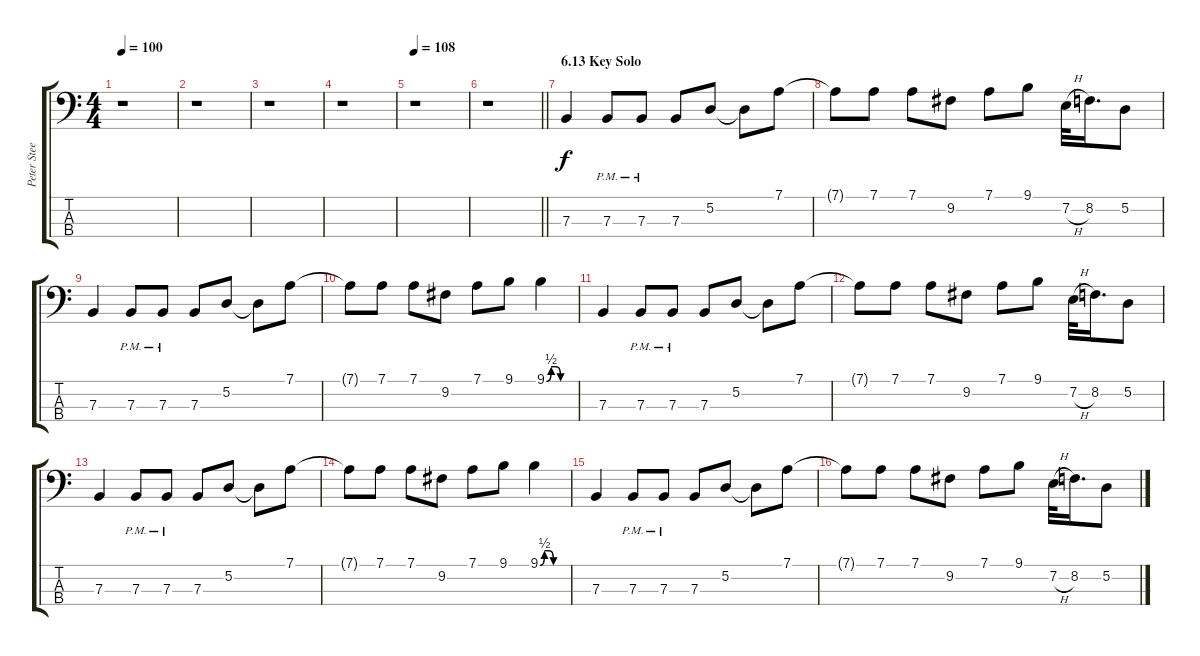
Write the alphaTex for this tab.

\track ("Peter Steele R.I.P. (Bass Guitar)" "Peter Stee") {instrument acousticbass}
\staff {score tabs}
\tuning (D2 A1 E1 B0) {hide}
\ts (4 4)
\tempo 100
\clef f4
\ks c
r.1{dy f} |
r.1 |
r.1 |
r.1 |
\tempo 108
r.1 |
\barLineRight lightlight
r.1 |
\section ("" "6.13 Key Solo")
7.3.4 7.3{pm}.8 7.3{pm}.8 7.3.8 5.2.8 5.2{t}.8 7.1.8 |
7.1{t}.8 7.1.8 7.1.8 9.2.8 7.1.8 9.1.8 7.2{h}.32 8.2.16{d} 5.2.8 |
7.3.4 7.3{pm}.8 7.3{pm}.8 7.3.8 5.2.8 5.2{t}.8 7.1.8 |
7.1{t}.8 7.1.8 7.1.8 9.2.8 7.1.8 9.1.8 9.1{be (custom 0 0 10 2 20 2 30 0 60 0)}.4 |
7.3.4 7.3{pm}.8 7.3{pm}.8 7.3.8 5.2.8 5.2{t}.8 7.1.8 |
7.1{t}.8 7.1.8 7.1.8 9.2.8 7.1.8 9.1.8 7.2{h}.32 8.2.16{d} 5.2.8 |
7.3.4 7.3{pm}.8 7.3{pm}.8 7.3.8 5.2.8 5.2{t}.8 7.1.8 |
7.1{t}.8 7.1.8 7.1.8 9.2.8 7.1.8 9.1.8 9.1{be (custom 0 0 10 2 20 2 30 0 60 0)}.4 |
7.3.4 7.3{pm}.8 7.3{pm}.8 7.3.8 5.2.8 5.2{t}.8 7.1.8 |
7.1{t}.8 7.1.8 7.1.8 9.2.8 7.1.8 9.1.8 7.2{h}.32 8.2.16{d} 5.2.8
